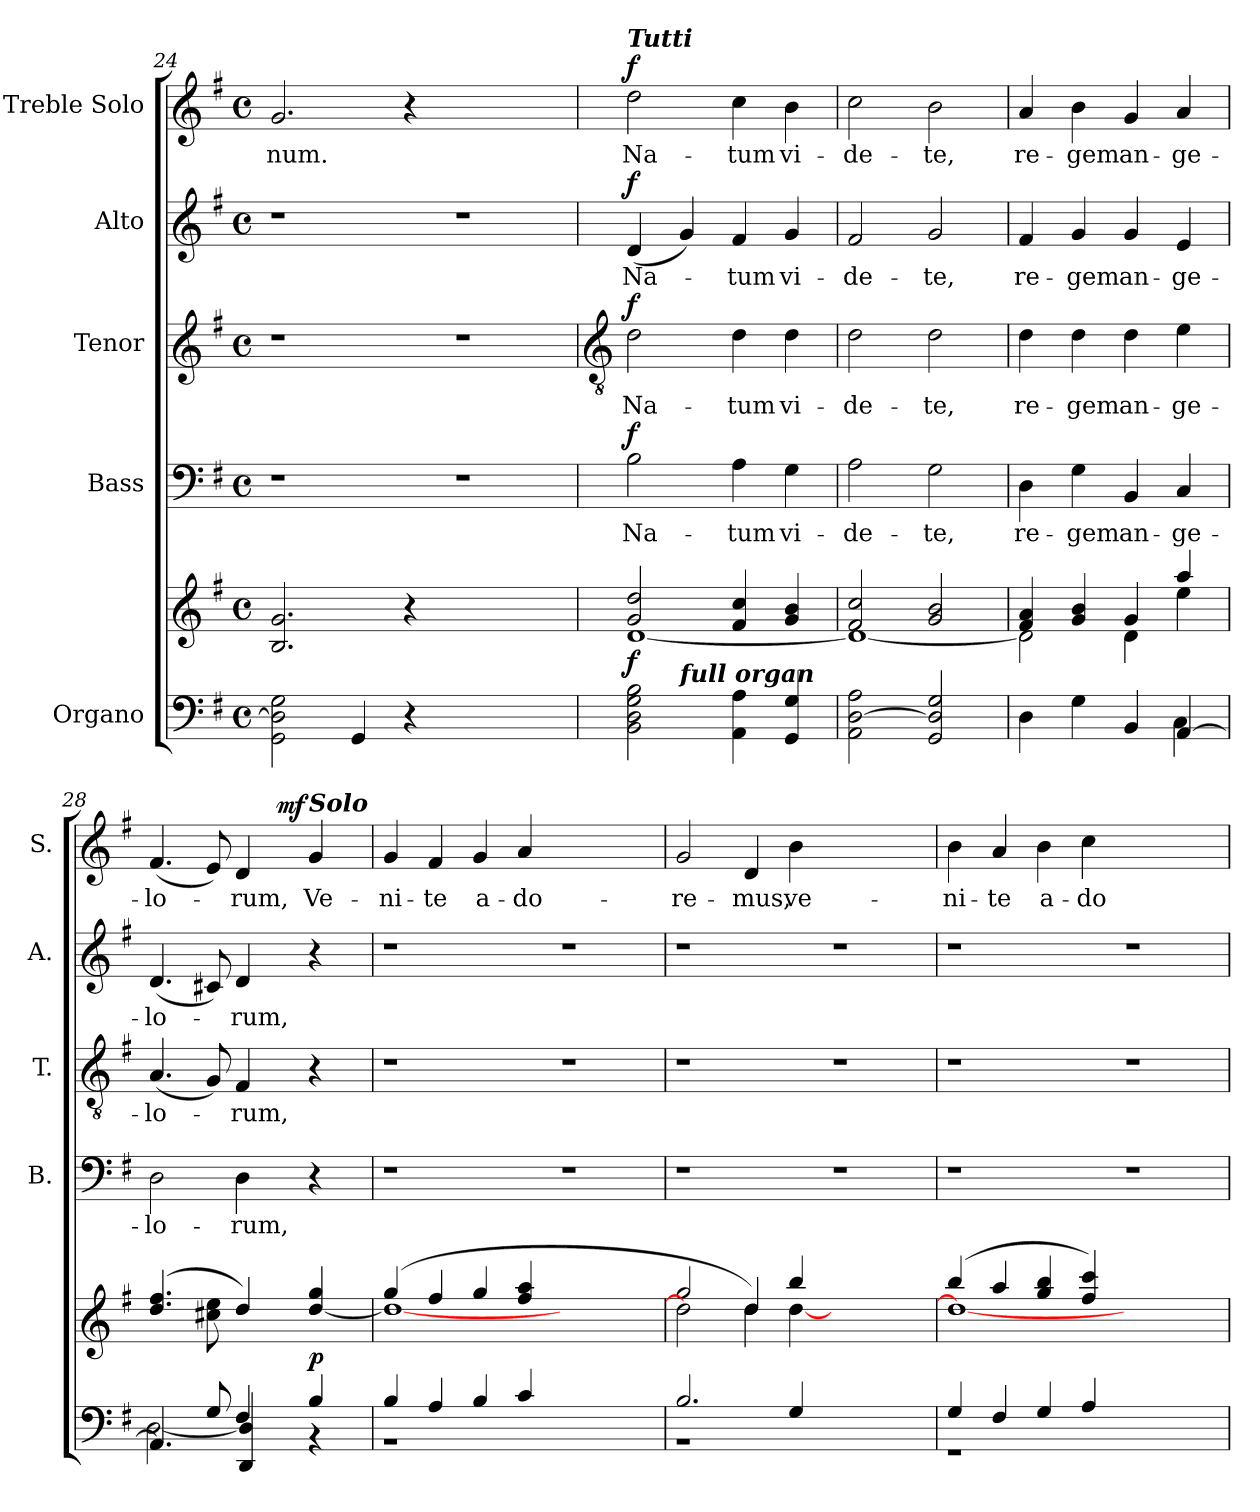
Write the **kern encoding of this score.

**kern	**kern	**dynam	**kern	**text	**dynam	**kern	**text	**dynam	**kern	**text	**dynam	**kern	**text	**dynam
*part5	*part5	*part5	*part4	*part4	*part4	*part3	*part3	*part3	*part2	*part2	*part2	*part1	*part1	*part1
*staff6	*staff5	*staff5/6	*staff4	*staff4	*staff4	*staff3	*staff3	*staff3	*staff2	*staff2	*staff2	*staff1	*staff1	*staff1
*I"Organo	*	*	*I"Bass	*	*	*I"Tenor	*	*	*I"Alto	*	*	*I"Treble Solo	*	*
*	*	*	*I'B.	*	*	*I'T.	*	*	*I'A.	*	*	*I'S.	*	*
*clefF4	*clefG2	*	*clefF4	*	*	*clefG2	*	*	*clefG2	*	*	*clefG2	*	*
*	*	*	*	*	*	*ITrd7c12	*	*	*	*	*	*	*	*
*k[f#]	*k[f#]	*	*k[f#]	*	*	*k[f#]	*	*	*k[f#]	*	*	*k[f#]	*	*
*G:	*G:	*	*G:	*	*	*G:	*	*	*G:	*	*	*G:	*	*
*M4/4	*M4/4	*	*M4/4	*	*	*M4/4	*	*	*M4/4	*	*	*M4/4	*	*
*met(c)	*met(c)	*	*met(c)	*	*	*met(c)	*	*	*met(c)	*	*	*met(c)	*	*
=24	=24	=24	=24	=24	=24	=24	=24	=24	=24	=24	=24	=24	=24	=24
!	!	!	!	!	!	!	!	!	!	!	!	!	!LO:LY:b:color=#000000	!
2GGi\ 2Di] 2Gi	2.Bi/ 2.gi	.	1r	.	.	1r	.	.	1r	.	.	2.gi/	-num.	.
4GGi/	.	.	.	.	.	.	.	.	.	.	.	.	.	.
4r	4r	.	.	.	.	.	.	.	.	.	.	4r	.	.
1ryy	1ryy	.	1r	.	.	1r	.	.	1r	.	.	1ryy	.	.
!!LO:LB:g=z
=25	=25	=25	=25	=25	=25	=25	=25	=25	=25	=25	=25	=25	=25	=25
*	*	*	*	*	*	*clefGv2	*	*	*	*	*	*	*	*
*	*^	*	*	*	*	*	*	*	*	*	*	*	*	*
!	!	!	!	!	!LO:LY:b:color=#000000	!	!	!	!	!	!	!	!	!	!
!	!	!	!	!	!	!	!	!LO:LY:b:color=#000000	!	!	!	!	!	!	!
!	!	!	!	!	!	!	!	!	!	!	!LO:LY:b:color=#000000	!	!	!	!
!	!	!	!	!	!	!	!	!	!	!	!	!	!LO:TX:a:Bi:t=Tutti	!	!
!LO:TX:b:t=*	!	!	!	!	!	!	!	!	!	!	!	!	!	!	!
!LO:TX:i:t=Can be played the Introduction of first stanza (20 measures)	!	!	!	!	!	!	!	!	!	!	!	!	!	!	!
!LO:TX:b:t=P	!	!	!	!	!	!	!	!	!	!	!	!	!	!	!
!LO:TX:i:t=8	!	!	!	!	!	!	!	!	!	!	!	!	!	!	!
!LO:TX:i:t=ves	!	!	!	!	!	!	!	!	!	!	!	!	!	!	!
!	!	!	!	!	!	!	!	!	!	!	!	!	!	!LO:LY:b:color=#000000	!
*^	*	*	*	*	*	*	*	*	*	*	*	*	*	*	*
2BBi\ 2Di 2Gi 2Bi	4ryy	2gi/ 2ddi	[<1di	f	2Bi\	Na-	f	2Di\	Na-	f	(4di/	Na-	f	2ddi\	Na-	f
!	!LO:TX:a:Bi:t=full organ	!	!	!	!	!	!	!	!	!	!	!	!	!	!	!
.	2.ryy	.	.	.	.	.	.	.	.	.	4gi/)	.	.	.	.	.
!	!	!	!	!	!	!LO:LY:b:color=#000000	!	!	!	!	!	!	!	!	!	!
!	!	!	!	!	!	!	!	!	!LO:LY:b:color=#000000	!	!	!	!	!	!	!
!	!	!	!	!	!	!	!	!	!	!	!	!LO:LY:b:color=#000000	!	!	!	!
!	!	!	!	!	!	!	!	!	!	!	!	!	!	!	!LO:LY:b:color=#000000	!
4AAi\ 4Ai	.	4f#i/ 4cci	.	.	4Ai\	-tum	.	4Di\	-tum	.	4f#i/	-tum	.	4cci\	-tum	.
!	!	!	!	!	!	!LO:LY:b:color=#000000	!	!	!	!	!	!	!	!	!	!
!	!	!	!	!	!	!	!	!	!LO:LY:b:color=#000000	!	!	!	!	!	!	!
!	!	!	!	!	!	!	!	!	!	!	!	!LO:LY:b:color=#000000	!	!	!	!
!	!	!	!	!	!	!	!	!	!	!	!	!	!	!	!LO:LY:b:color=#000000	!
4GGi/ 4Gi	.	4gi/ 4bi	.	.	4Gi\	vi-	.	4Di\	vi-	.	4gi/	vi-	.	4bi\	vi-	.
*v	*v	*	*	*	*	*	*	*	*	*	*	*	*	*	*	*
=26	=26	=26	=26	=26	=26	=26	=26	=26	=26	=26	=26	=26	=26	=26	=26
*^	*	*	*	*	*	*	*	*	*	*	*	*	*	*	*
!	!	!	!	!	!	!LO:LY:b:color=#000000	!	!	!	!	!	!	!	!	!	!
*v	*v	*	*	*	*	*	*	*	*	*	*	*	*	*	*	*
*^	*	*	*	*	*	*	*	*	*	*	*	*	*	*	*
!	!	!	!	!	!	!	!	!	!LO:LY:b:color=#000000	!	!	!	!	!	!	!
*v	*v	*	*	*	*	*	*	*	*	*	*	*	*	*	*	*
*^	*	*	*	*	*	*	*	*	*	*	*	*	*	*	*
!	!	!	!	!	!	!	!	!	!	!	!	!LO:LY:b:color=#000000	!	!	!	!
*v	*v	*	*	*	*	*	*	*	*	*	*	*	*	*	*	*
*^	*	*	*	*	*	*	*	*	*	*	*	*	*	*	*
!	!	!	!	!	!	!	!	!	!	!	!	!	!	!	!LO:LY:b:color=#000000	!
*v	*v	*	*	*	*	*	*	*	*	*	*	*	*	*	*	*
2AAi\ [>2Di 2Ai	2f#i/ 2cci	1di_<	.	2Ai\	-de-	.	2Di\	-de-	.	2f#i/	-de-	.	2cci\	-de-	.
!	!	!	!	!	!LO:LY:b:color=#000000	!	!	!	!	!	!	!	!	!	!
!	!	!	!	!	!	!	!	!LO:LY:b:color=#000000	!	!	!	!	!	!	!
!	!	!	!	!	!	!	!	!	!	!	!LO:LY:b:color=#000000	!	!	!	!
!	!	!	!	!	!	!	!	!	!	!	!	!	!	!LO:LY:b:color=#000000	!
2GGi/ 2Di] 2Gi	2gi/ 2bi	.	.	2Gi\	-te,	.	2Di\	-te,	.	2gi/	-te,	.	2bi\	-te,	.
=27	=27	=27	=27	=27	=27	=27	=27	=27	=27	=27	=27	=27	=27	=27	=27
*^	*	*	*	*	*	*	*	*	*	*	*	*	*	*	*
!	!	!	!	!	!	!LO:LY:b:color=#000000	!	!	!	!	!	!	!	!	!	!
!	!	!	!	!	!	!	!	!	!LO:LY:b:color=#000000	!	!	!	!	!	!	!
!	!	!	!	!	!	!	!	!	!	!	!	!LO:LY:b:color=#000000	!	!	!	!
!	!	!	!	!	!	!	!	!	!	!	!	!	!	!	!LO:LY:b:color=#000000	!
2ryy	4Di\	4f#i/ 4ai	2di\]	.	4Di\	re-	.	4Di\	re-	.	4f#i/	re-	.	4ai/	re-	.
!	!	!	!	!	!	!LO:LY:b:color=#000000	!	!	!	!	!	!	!	!	!	!
!	!	!	!	!	!	!	!	!	!LO:LY:b:color=#000000	!	!	!	!	!	!	!
!	!	!	!	!	!	!	!	!	!	!	!	!LO:LY:b:color=#000000	!	!	!	!
!	!	!	!	!	!	!	!	!	!	!	!	!	!	!	!LO:LY:b:color=#000000	!
.	4Gi\	4gi/ 4bi	.	.	4Gi\	-gem	.	4Di\	-gem	.	4gi/	-gem	.	4bi\	-gem	.
*X8ba	*	*	*	*	*	*	*	*	*	*	*	*	*	*	*	*
!	!	!	!	!	!	!LO:LY:b:color=#000000	!	!	!	!	!	!	!	!	!	!
!	!	!	!	!	!	!	!	!	!LO:LY:b:color=#000000	!	!	!	!	!	!	!
!	!	!	!	!	!	!	!	!	!	!	!	!LO:LY:b:color=#000000	!	!	!	!
!	!	!	!	!	!	!	!	!	!	!	!	!	!	!	!LO:LY:b:color=#000000	!
4ryy	4BBi/	4gi/	4di\	.	4BBi/	an-	.	4Di\	an-	.	4gi/	an-	.	4gi/	an-	.
*	*	*8ba	*	*	*	*	*	*	*	*	*	*	*	*	*	*
!	!	!	!	!	!	!LO:LY:b:color=#000000	!	!	!	!	!	!	!	!	!	!
!	!	!	!	!	!	!	!	!	!LO:LY:b:color=#000000	!	!	!	!	!	!	!
!	!	!	!	!	!	!	!	!	!	!	!	!LO:LY:b:color=#000000	!	!	!	!
!	!	!	!	!	!	!	!	!	!	!	!	!	!	!	!LO:LY:b:color=#000000	!
[>4AAi/	4Ci\	4ai/	4ei\	.	4Ci/	-ge-	.	4Ei\	-ge-	.	4ei/	-ge-	.	4ai/	-ge-	.
=28	=28	=28	=28	=28	=28	=28	=28	=28	=28	=28	=28	=28	=28	=28	=28	=28
!	!	!	!	!	!	!LO:LY:b:color=#000000	!	!	!	!	!	!	!	!	!	!
!	!	!	!	!	!	!	!	!	!LO:LY:b:color=#000000	!	!	!	!	!	!	!
!	!	!	!	!	!	!	!	!	!	!	!	!LO:LY:b:color=#000000	!	!	!	!
!	!	!	!	!	!	!	!	!	!	!	!	!	!	!	!LO:LY:b:color=#000000	!
*	*	*	*	*	*	*	*	*	*	*	*	*	*	*^	*	*
4.AAi/]	[<2Di\	(4.di/ 4.f#i	4.ryy	.	2Di\	-lo-	.	(4.AAi/	-lo-	.	(4.di/	-lo-	.	(4.f#i/	2ryy	-lo-	.
8Gi/	.	8c#Xi\ 8ei	8ryy	.	.	.	.	8GGi/)	.	.	8c#Xi/)	.	.	8ei/)	.	.	.
!	!	!	!	!	!	!LO:LY:b:color=#000000	!	!	!	!	!	!	!	!	!	!	!
!	!	!	!	!	!	!	!	!	!LO:LY:b:color=#000000	!	!	!	!	!	!	!	!
!	!	!	!	!	!	!	!	!	!	!	!	!LO:LY:b:color=#000000	!	!	!	!	!
!	!	!	!	!	!	!	!	!	!	!	!	!	!	!	!	!LO:LY:b:color=#000000	!
4F#i/	4DDi/ 4Di]	4di/)	2ryy	.	4Di\	-rum,	.	4FF#i/	-rum,	.	4di/	-rum,	.	4di/	16ryy	-rum,	.
.	.	.	.	.	.	.	.	.	.	.	.	.	.	.	32ryy	.	.
.	.	.	.	.	.	.	.	.	.	.	.	.	.	.	64ryy	.	.
.	.	.	.	.	.	.	.	.	.	.	.	.	.	.	512ryy	.	.
.	.	.	.	.	.	.	.	.	.	.	.	.	.	.	4ryy	.	mf
!	!	!	!	!	!	!	!	!	!	!	!	!	!	!LO:TX:a:Bi:t=Solo	!	!	!
!	!	!	!	!	!	!	!	!	!	!	!	!	!	!	!	!LO:LY:b:color=#000000	!
4Bi/	4r	[<4di/ 4gi	.	p	4r	.	.	4r	.	.	4r	.	.	4gi/	.	Ve-	.
.	.	.	.	.	.	.	.	.	.	.	.	.	.	.	8ryy	.	.
.	.	.	.	.	.	.	.	.	.	.	.	.	.	.	128..ryy	.	.
*	*	*	*	*	*	*	*	*	*	*	*	*	*	*v	*v	*	*
=29	=29	=29	=29	=29	=29	=29	=29	=29	=29	=29	=29	=29	=29	=29	=29	=29
*	*	*	*	*	*	*	*	*	*	*	*	*	*	*^	*	*
!	!	!	!	!	!	!	!	!	!	!	!	!	!	!	!	!LO:LY:b:color=#000000	!
*	*	*	*	*	*	*	*	*	*	*	*	*	*	*v	*v	*	*
4Bi/	1r	(4gi/	1di_<	.	1r	.	.	1r	.	.	1r	.	.	4gi/	-ni-	.
!	!	!	!	!	!	!	!	!	!	!	!	!	!	!	!LO:LY:b:color=#000000	!
4Ai/	.	4f#i/	.	.	.	.	.	.	.	.	.	.	.	4f#i/	-te	.
!	!	!	!	!	!	!	!	!	!	!	!	!	!	!	!LO:LY:b:color=#000000	!
4Bi/	.	4gi/	.	.	.	.	.	.	.	.	.	.	.	4gi/	a-	.
!	!	!	!	!	!	!	!	!	!	!	!	!	!	!	!LO:LY:b:color=#000000	!
4ci/	.	4f#i/ 4ai	.	.	.	.	.	.	.	.	.	.	.	4ai/	-do-	.
1ryy	1ryy	1ryy	1ryy	.	1r	.	.	1r	.	.	1r	.	.	1ryy	.	.
=30	=30	=30	=30	=30	=30	=30	=30	=30	=30	=30	=30	=30	=30	=30	=30	=30
!	!	!	!	!	!	!	!	!	!	!	!	!	!	!	!LO:LY:b:color=#000000	!
2.Bi/	1r	2gi/	2di\]	.	1r	.	.	1r	.	.	1r	.	.	2gi/	-re-	.
!	!	!	!	!	!	!	!	!	!	!	!	!	!	!	!LO:LY:b:color=#000000	!
.	.	4di/)	4di\	.	.	.	.	.	.	.	.	.	.	4di/	-mus,	.
!	!	!	!	!	!	!	!	!	!	!	!	!	!	!	!LO:LY:b:color=#000000	!
4Gi/	.	4bi/	[<4di\	.	.	.	.	.	.	.	.	.	.	4bi\	ve-	.
1ryy	1ryy	1ryy	1ryy	.	1r	.	.	1r	.	.	1r	.	.	1ryy	.	.
!!LO:PB:g=z
=31	=31	=31	=31	=31	=31	=31	=31	=31	=31	=31	=31	=31	=31	=31	=31	=31
!	!	!	!	!	!	!	!	!	!	!	!	!	!	!	!LO:LY:b:color=#000000	!
4Gi/	1r	(4bi/	1di_<	.	1r	.	.	1r	.	.	1r	.	.	4bi\	-ni-	.
!	!	!	!	!	!	!	!	!	!	!	!	!	!	!	!LO:LY:b:color=#000000	!
4F#i/	.	4ai/	.	.	.	.	.	.	.	.	.	.	.	4ai/	-te	.
!	!	!	!	!	!	!	!	!	!	!	!	!	!	!	!LO:LY:b:color=#000000	!
4Gi/	.	4gi/ 4bi	.	.	.	.	.	.	.	.	.	.	.	4bi\	a-	.
!	!	!	!	!	!	!	!	!	!	!	!	!	!	!	!LO:LY:b:color=#000000	!
4Ai/	.	4f#i/ 4cci)	.	.	.	.	.	.	.	.	.	.	.	4cci\	-do-	.
1ryy	1ryy	1ryy	1ryy	.	1r	.	.	1r	.	.	1r	.	.	1ryy	.	.
*v	*v	*	*	*	*	*	*	*	*	*	*	*	*	*	*	*
*	*v	*v	*	*	*	*	*	*	*	*	*	*	*	*	*
=	=	=	=	=	=	=	=	=	=	=	=	=	=	=
*-	*-	*-	*-	*-	*-	*-	*-	*-	*-	*-	*-	*-	*-	*-
